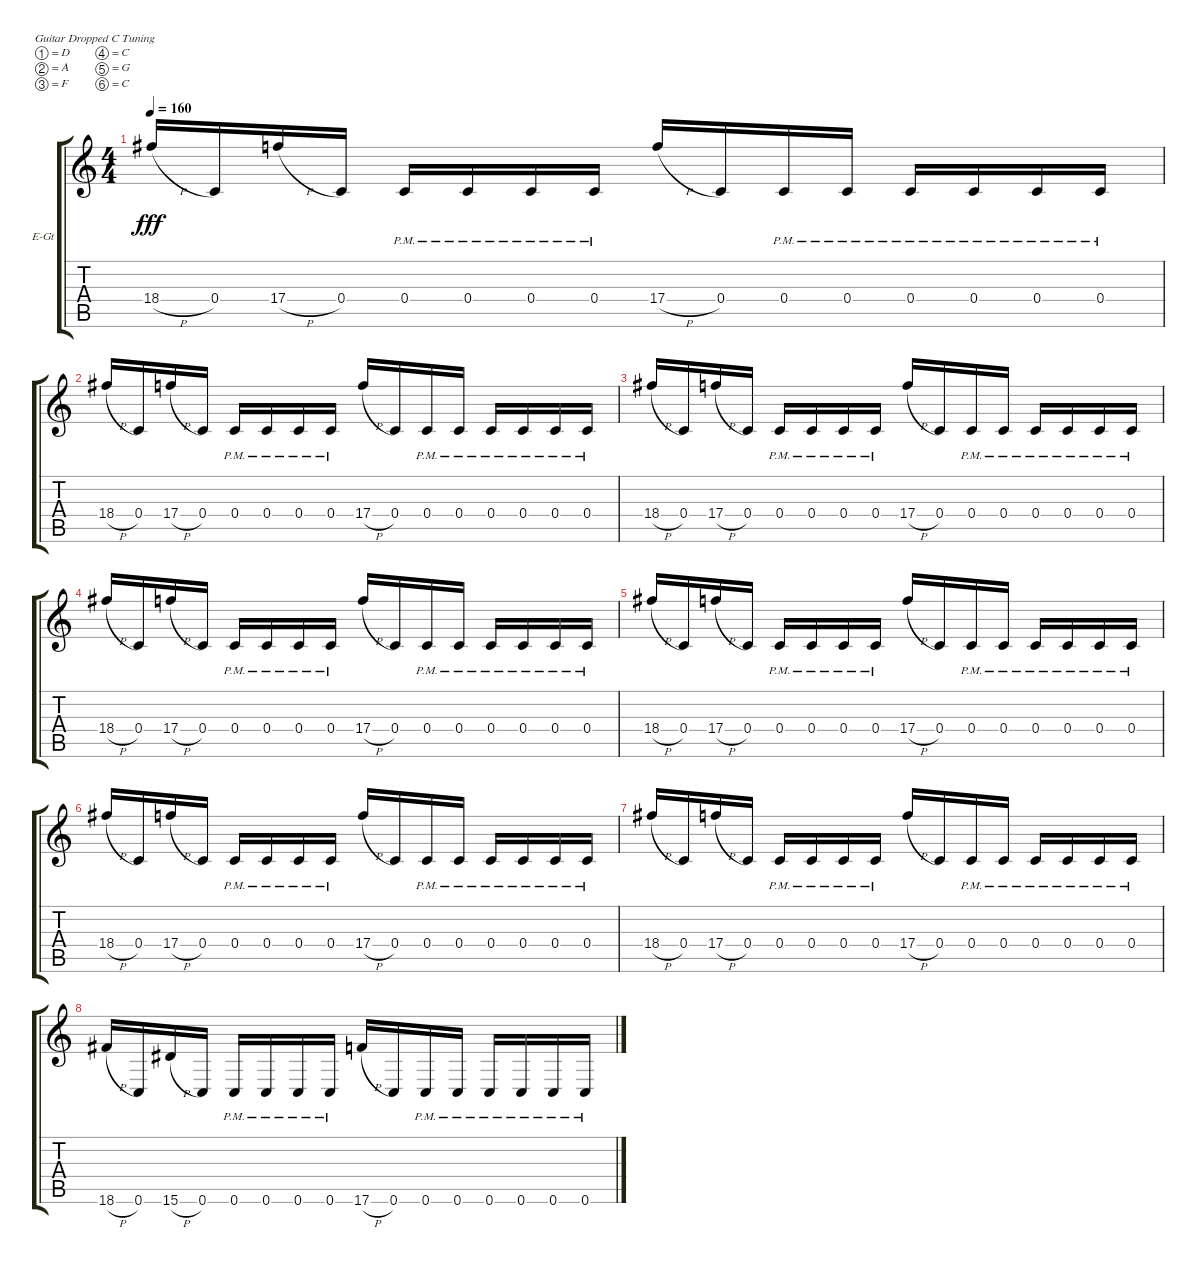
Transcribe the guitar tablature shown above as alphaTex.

\bracketExtendMode groupsimilarinstruments
\firstSystemTrackNameOrientation horizontal
\otherSystemsTrackNameOrientation horizontal
\track ("James Hetfield (Rhythm)" "E-Gt") {instrument distortionguitar}
\staff {score tabs}
\tuning (D4 A3 F3 C3 G2 C2)
\ts (4 4)
\tempo 160
\clef g2
\ks c
18.4{h}.16{dy fff} 0.4.16 17.4{h}.16 0.4.16 0.4{pm}.16 0.4{pm}.16 0.4{pm}.16 0.4{pm}.16 17.4{h}.16 0.4.16 0.4{pm}.16 0.4{pm}.16 0.4{pm}.16 0.4{pm}.16 0.4{pm}.16 0.4{pm}.16 |
18.4{h}.16 0.4.16 17.4{h}.16 0.4.16 0.4{pm}.16 0.4{pm}.16 0.4{pm}.16 0.4{pm}.16 17.4{h}.16 0.4.16 0.4{pm}.16 0.4{pm}.16 0.4{pm}.16 0.4{pm}.16 0.4{pm}.16 0.4{pm}.16 |
18.4{h}.16 0.4.16 17.4{h}.16 0.4.16 0.4{pm}.16 0.4{pm}.16 0.4{pm}.16 0.4{pm}.16 17.4{h}.16 0.4.16 0.4{pm}.16 0.4{pm}.16 0.4{pm}.16 0.4{pm}.16 0.4{pm}.16 0.4{pm}.16 |
18.4{h}.16 0.4.16 17.4{h}.16 0.4.16 0.4{pm}.16 0.4{pm}.16 0.4{pm}.16 0.4{pm}.16 17.4{h}.16 0.4.16 0.4{pm}.16 0.4{pm}.16 0.4{pm}.16 0.4{pm}.16 0.4{pm}.16 0.4{pm}.16 |
18.4{h}.16 0.4.16 17.4{h}.16 0.4.16 0.4{pm}.16 0.4{pm}.16 0.4{pm}.16 0.4{pm}.16 17.4{h}.16 0.4.16 0.4{pm}.16 0.4{pm}.16 0.4{pm}.16 0.4{pm}.16 0.4{pm}.16 0.4{pm}.16 |
18.4{h}.16 0.4.16 17.4{h}.16 0.4.16 0.4{pm}.16 0.4{pm}.16 0.4{pm}.16 0.4{pm}.16 17.4{h}.16 0.4.16 0.4{pm}.16 0.4{pm}.16 0.4{pm}.16 0.4{pm}.16 0.4{pm}.16 0.4{pm}.16 |
18.4{h}.16 0.4.16 17.4{h}.16 0.4.16 0.4{pm}.16 0.4{pm}.16 0.4{pm}.16 0.4{pm}.16 17.4{h}.16 0.4.16 0.4{pm}.16 0.4{pm}.16 0.4{pm}.16 0.4{pm}.16 0.4{pm}.16 0.4{pm}.16 |
18.6{h}.16 0.6.16 15.6{h}.16 0.6.16 0.6{pm}.16 0.6{pm}.16 0.6{pm}.16 0.6{pm}.16 17.6{h}.16 0.6.16 0.6{pm}.16 0.6{pm}.16 0.6{pm}.16 0.6{pm}.16 0.6{pm}.16 0.6{pm}.16
